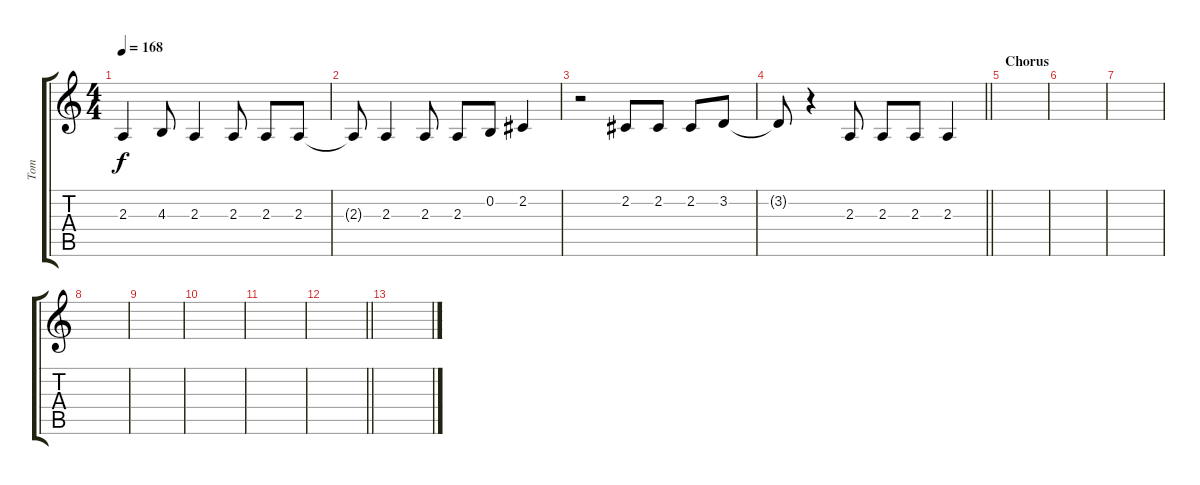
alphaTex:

\track ("Tom" "Tom") {instrument tenorsax}
\staff {score tabs}
\tuning (E4 B3 G3 D3 A2 E2) {hide}
\ts (4 4)
\tempo 168
\clef g2
\ks c
2.3.4{dy f} 4.3.8 2.3.4 2.3.8 2.3.8 2.3.8 |
2.3{t}.8 2.3.4 2.3.8 2.3.8 0.2.8 2.2.4 |
r.2 2.2.8 2.2.8 2.2.8 3.2.8 |
\barLineRight lightlight
3.2{t}.8 r.4 2.3.8 2.3.8 2.3.8 2.3.4 |
\section ("" "Chorus")
|
|
|
|
|
|
|
\barLineRight lightlight
|
\section ("" "")
